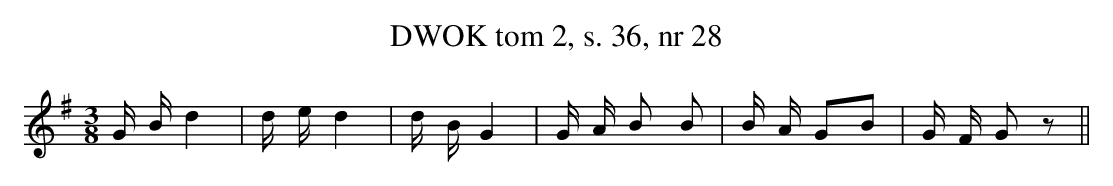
X:1
T: DWOK tom 2, s. 36, nr 28
L: 1/16
M: 3/8
K: G
G1 B1 d4 |\
d1 e1 d4 |\
d1 B1 G4 |\
G1 A1 B2 B2 |\
B1 A1 G2B2 |\
G1 F1 G2 z2 ||
